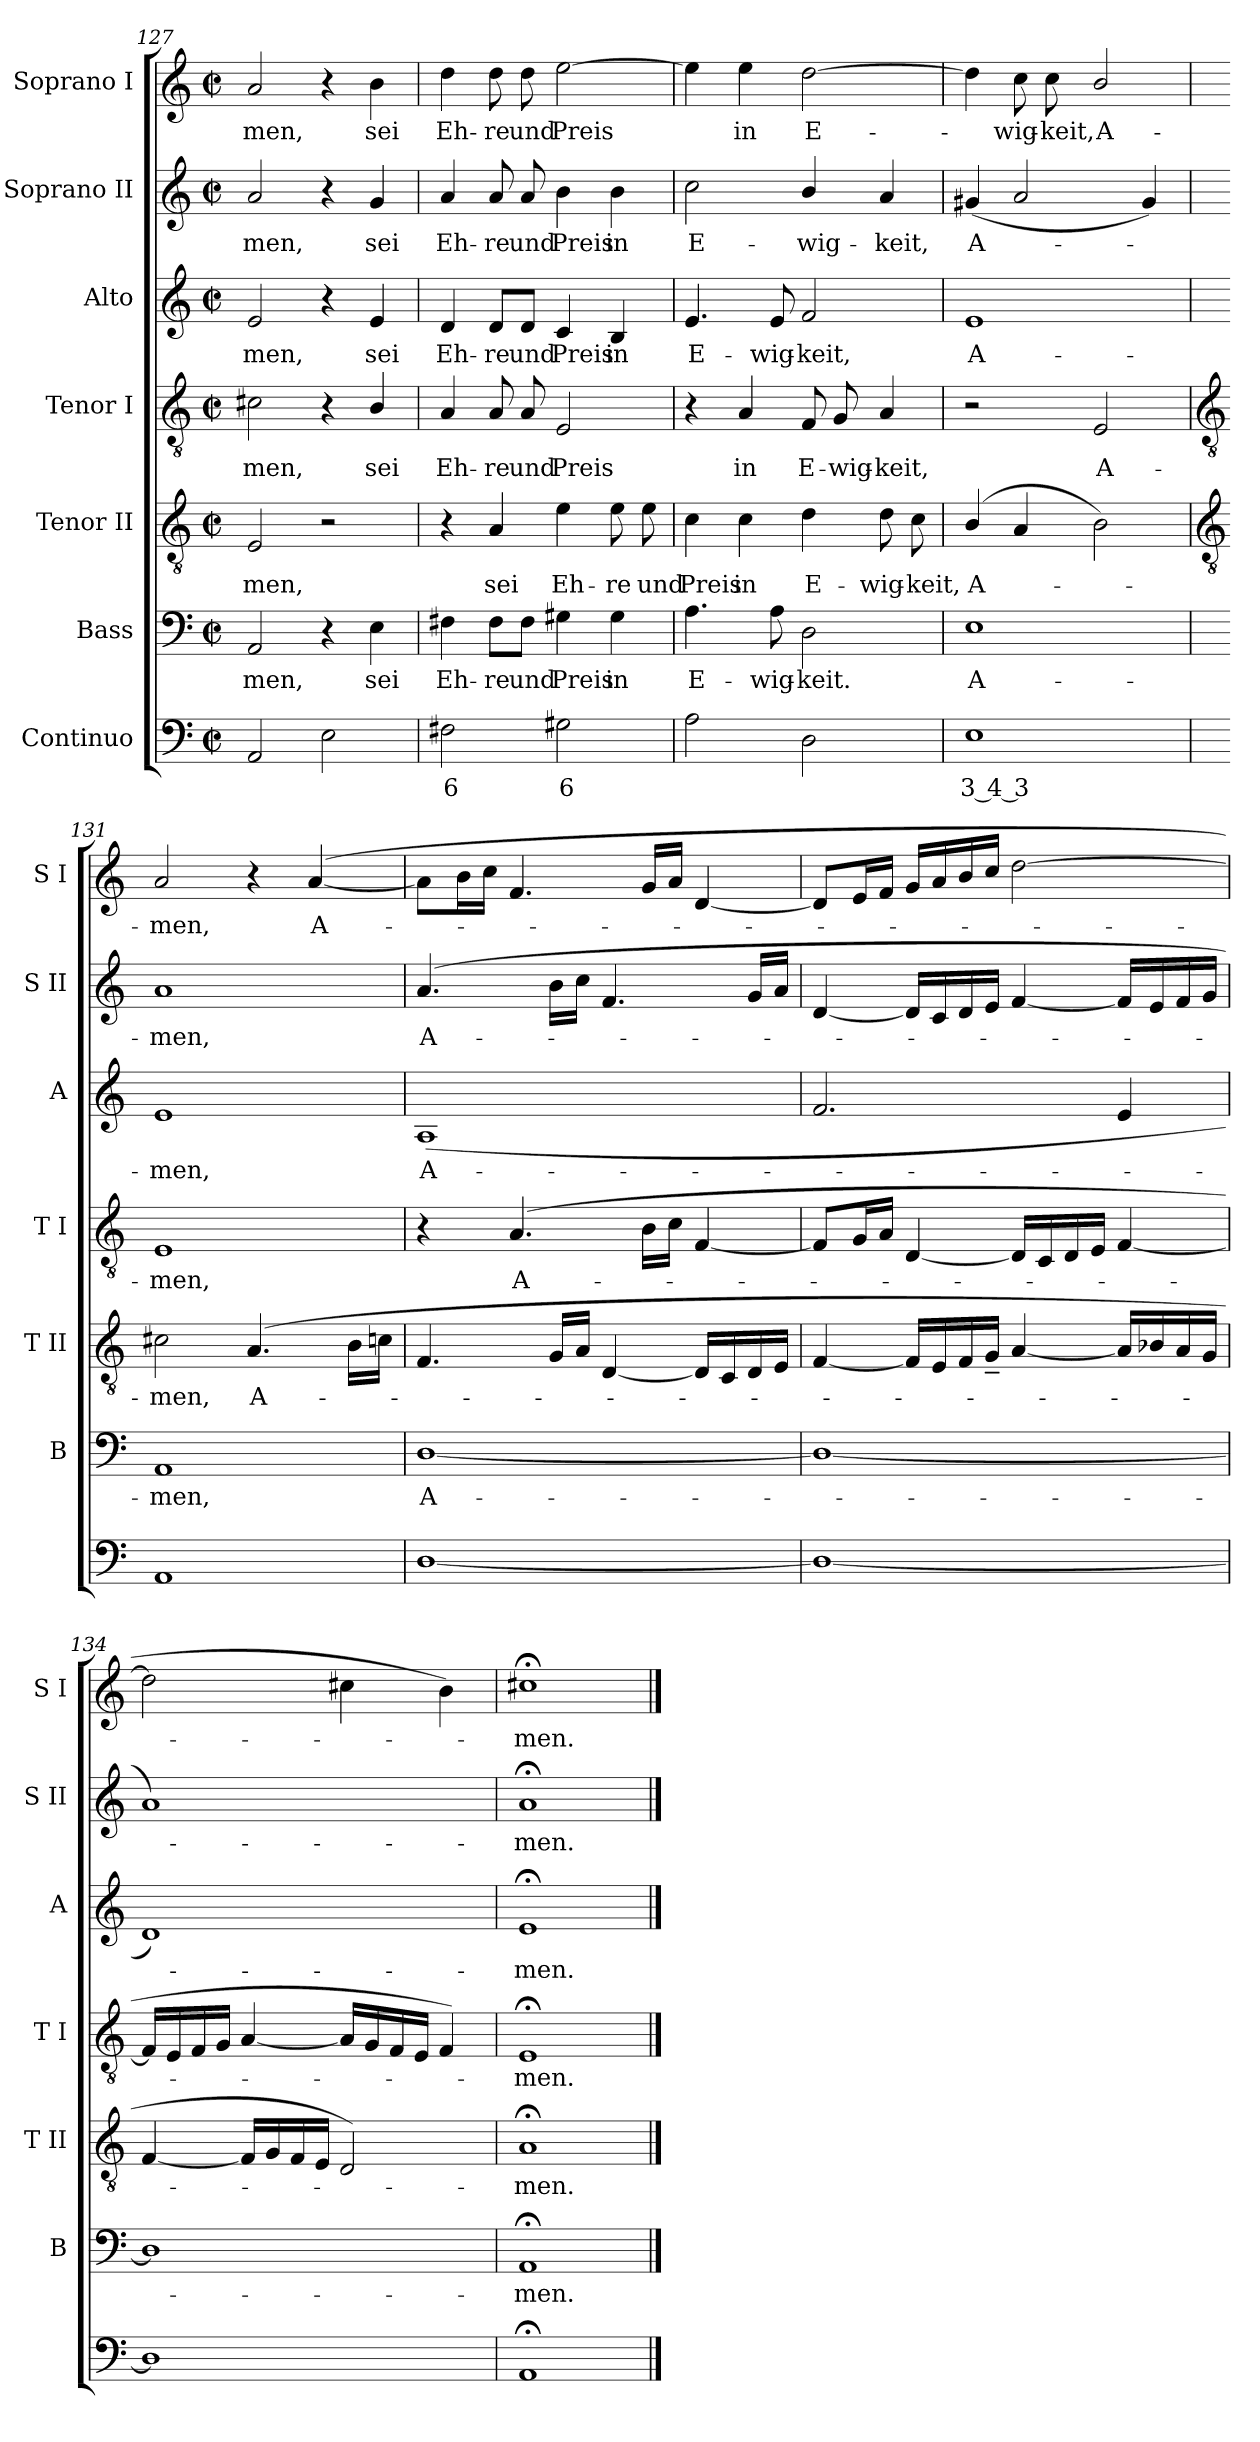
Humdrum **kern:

**kern	**text	**kern	**text	**kern	**text	**kern	**text	**kern	**text	**kern	**text	**kern	**text
*part7	*part7	*part6	*part6	*part5	*part5	*part4	*part4	*part3	*part3	*part2	*part2	*part1	*part1
*staff7	*staff7	*staff6	*staff6	*staff5	*staff5	*staff4	*staff4	*staff3	*staff3	*staff2	*staff2	*staff1	*staff1
*I"Continuo	*	*I"Bass	*	*I"Tenor II	*	*I"Tenor I	*	*I"Alto	*	*I"Soprano II	*	*I"Soprano I	*
*	*	*I'B	*	*I'T II	*	*I'T I	*	*I'A	*	*I'S II	*	*I'S I	*
*clefF4	*	*clefF4	*	*clefGv2	*	*clefGv2	*	*clefG2	*	*clefG2	*	*clefG2	*
*k[]	*	*k[]	*	*k[]	*	*k[]	*	*k[]	*	*k[]	*	*k[]	*
*C:	*	*C:	*	*C:	*	*C:	*	*C:	*	*C:	*	*C:	*
*M2/2	*	*M2/2	*	*M2/2	*	*M2/2	*	*M2/2	*	*M2/2	*	*M2/2	*
*met(c|)	*	*met(c|)	*	*met(c|)	*	*met(c|)	*	*met(c|)	*	*met(c|)	*	*met(c|)	*
=127	=127	=127	=127	=127	=127	=127	=127	=127	=127	=127	=127	=127	=127
!	!	!	!LO:LY:b	!	!LO:LY:b	!	!LO:LY:b	!	!LO:LY:b	!	!LO:LY:b	!	!LO:LY:b
2AA	.	2AA	-men,	2E	-men,	2c#X	men,	2e	-men,	2a	-men,	2a	men,
2E	.	4r	.	2r	.	4r	.	4r	.	4r	.	4r	.
!	!	!	!LO:LY:b	!	!	!	!LO:LY:b	!	!LO:LY:b	!	!LO:LY:b	!	!LO:LY:b
.	.	4E	sei	.	.	4B/	sei	4e	sei	4g	sei	4b	sei
=128	=128	=128	=128	=128	=128	=128	=128	=128	=128	=128	=128	=128	=128
!	!LO:LY:b	!	!LO:LY:b	!	!	!	!LO:LY:b	!	!LO:LY:b	!	!LO:LY:b	!	!LO:LY:b
2F#X	6	4F#X	Eh-	4r	.	4A	Eh-	4d	Eh-	4a	Eh-	4dd	Eh-
!	!	!	!LO:LY:b	!	!LO:LY:b	!	!LO:LY:b	!	!LO:LY:b	!	!LO:LY:b	!	!LO:LY:b
.	.	8F#\L	-re	4A	sei	8A	-re	8d/L	-re	8a	-re	8dd	-re
!	!	!	!LO:LY:b	!	!	!	!LO:LY:b	!	!LO:LY:b	!	!LO:LY:b	!	!LO:LY:b
.	.	8F#\J	und	.	.	8A	und	8d/J	und	8a	und	8dd	und
!	!LO:LY:b	!	!LO:LY:b	!	!LO:LY:b	!	!LO:LY:b	!	!LO:LY:b	!	!LO:LY:b	!	!LO:LY:b
2G#X	6	4G#X	Preis	4e	Eh-	2E	Preis	4c	Preis	4b	Preis	[2ee	Preis
!	!	!	!LO:LY:b	!	!LO:LY:b	!	!	!	!LO:LY:b	!	!LO:LY:b	!	!
.	.	4G#	in	8e	-re	.	.	4B	in	4b	in	.	.
!	!	!	!	!	!LO:LY:b	!	!	!	!	!	!	!	!
.	.	.	.	8e	und	.	.	.	.	.	.	.	.
=129	=129	=129	=129	=129	=129	=129	=129	=129	=129	=129	=129	=129	=129
!	!	!	!LO:LY:b	!	!LO:LY:b	!	!	!	!LO:LY:b	!	!LO:LY:b	!	!
2A	.	4.A	E-	4c	Preis	4r	.	4.e	E-	2cc	E-	4ee]	.
!	!	!	!	!	!LO:LY:b	!	!LO:LY:b	!	!	!	!	!	!LO:LY:b
.	.	.	.	4c	in	4A	in	.	.	.	.	4ee	in
!	!	!	!LO:LY:b	!	!	!	!	!	!LO:LY:b	!	!	!	!
.	.	8A	-wig-	.	.	.	.	8e	-wig-	.	.	.	.
!	!	!	!LO:LY:b	!	!LO:LY:b	!	!LO:LY:b	!	!LO:LY:b	!	!LO:LY:b	!	!LO:LY:b
2D	.	2D	-keit.	4d	E-	8F	E-	2f	-keit,	4b/	-wig-	[2dd	E-
!	!	!	!	!	!	!	!LO:LY:b	!	!	!	!	!	!
.	.	.	.	.	.	8G	-wig-	.	.	.	.	.	.
!	!	!	!	!	!LO:LY:b	!	!LO:LY:b	!	!	!	!LO:LY:b	!	!
.	.	.	.	8d	-wig-	4A	-keit,	.	.	4a	-keit,	.	.
!	!	!	!	!	!LO:LY:b	!	!	!	!	!	!	!	!
.	.	.	.	8c	-keit,	.	.	.	.	.	.	.	.
=130	=130	=130	=130	=130	=130	=130	=130	=130	=130	=130	=130	=130	=130
!	!LO:LY:b	!	!LO:LY:b	!	!LO:LY:b	!	!	!	!LO:LY:b	!	!LO:LY:b	!	!
1E	3 4 3	1E	A-	(<4B/	A-	2r	.	1e	A-	(<4g#X	A-	4dd]	.
!	!	!	!	!	!	!	!	!	!	!	!	!	!LO:LY:b
.	.	.	.	4A	.	.	.	.	.	2a	.	8cc	wig-
!	!	!	!	!	!	!	!	!	!	!	!	!	!LO:LY:b
.	.	.	.	.	.	.	.	.	.	.	.	8cc	-keit,
!	!	!	!	!	!	!	!LO:LY:b	!	!	!	!	!	!LO:LY:b
.	.	.	.	2B)	.	2E	A-	.	.	.	.	2b/	A-
.	.	.	.	.	.	.	.	.	.	4g#)	.	.	.
!!LO:LB:g=z
=131	=131	=131	=131	=131	=131	=131	=131	=131	=131	=131	=131	=131	=131
*	*	*	*	*clefGv2	*	*clefGv2	*	*	*	*	*	*	*
!	!	!	!LO:LY:b	!	!LO:LY:b	!	!LO:LY:b	!	!LO:LY:b	!	!LO:LY:b	!	!LO:LY:b
1AA	.	1AA	-men,	2c#X	men,	1E	-men,	1e	-men,	1a	men,	2a	-men,
!	!	!	!	!	!LO:LY:b	!	!	!	!	!	!	!	!
.	.	.	.	(<4.A	A-	.	.	.	.	.	.	4r	.
!	!	!	!	!	!	!	!	!	!	!	!	!	!LO:LY:b
.	.	.	.	.	.	.	.	.	.	.	.	(>[4a	A-
.	.	.	.	16BLL	.	.	.	.	.	.	.	.	.
.	.	.	.	16cnJJ	.	.	.	.	.	.	.	.	.
=132	=132	=132	=132	=132	=132	=132	=132	=132	=132	=132	=132	=132	=132
!	!	!	!LO:LY:b	!	!	!	!	!	!LO:LY:b	!	!LO:LY:b	!	!
[1D/	.	[1D/	A-	4.F	.	4r	.	(<1A	A-	(<4.a	A-	8aL]	.
.	.	.	.	.	.	.	.	.	.	.	.	16bL	.
.	.	.	.	.	.	.	.	.	.	.	.	16ccJJ	.
!	!	!	!	!	!	!	!LO:LY:b	!	!	!	!	!	!
.	.	.	.	.	.	(<4.A	A-	.	.	.	.	4.f	.
.	.	.	.	16GLL	.	.	.	.	.	16bLL	.	.	.
.	.	.	.	16AJJ	.	.	.	.	.	16ccJJ	.	.	.
.	.	.	.	[4D	.	.	.	.	.	4.f	.	.	.
.	.	.	.	.	.	16BLL	.	.	.	.	.	16gLL	.
.	.	.	.	.	.	16cJJ	.	.	.	.	.	16aJJ	.
.	.	.	.	16DLL]	.	[4F	.	.	.	.	.	[4d	.
.	.	.	.	16C	.	.	.	.	.	.	.	.	.
.	.	.	.	16D	.	.	.	.	.	16gLL	.	.	.
.	.	.	.	16EJJ	.	.	.	.	.	16aJJ	.	.	.
=133	=133	=133	=133	=133	=133	=133	=133	=133	=133	=133	=133	=133	=133
1D/_	.	1D/_	.	[4F	.	8FL]	.	2.f	.	[4d	.	8dL]	.
.	.	.	.	.	.	16GL	.	.	.	.	.	16eL	.
.	.	.	.	.	.	16AJJ	.	.	.	.	.	16fJJ	.
.	.	.	.	16FLL]	.	[4D	.	.	.	16dLL]	.	16gLL	.
.	.	.	.	16E	.	.	.	.	.	16c	.	16a	.
.	.	.	.	16F	.	.	.	.	.	16d	.	16b	.
.	.	.	.	16G~JJ	.	.	.	.	.	16eJJ	.	16ccJJ	.
.	.	.	.	[4A	.	16DLL]	.	.	.	[4f	.	[2dd	.
.	.	.	.	.	.	16C	.	.	.	.	.	.	.
.	.	.	.	.	.	16D	.	.	.	.	.	.	.
.	.	.	.	.	.	16EJJ	.	.	.	.	.	.	.
.	.	.	.	16ALL]	.	[4F	.	4e	.	16fLL]	.	.	.
.	.	.	.	16B-X	.	.	.	.	.	16e	.	.	.
.	.	.	.	16A	.	.	.	.	.	16f	.	.	.
.	.	.	.	16GJJ	.	.	.	.	.	16gJJ	.	.	.
=134	=134	=134	=134	=134	=134	=134	=134	=134	=134	=134	=134	=134	=134
1D]	.	1D]	.	[4F	.	16FLL]	.	1d)	.	1a)	.	2dd]	.
.	.	.	.	.	.	16E	.	.	.	.	.	.	.
.	.	.	.	.	.	16F	.	.	.	.	.	.	.
.	.	.	.	.	.	16GJJ	.	.	.	.	.	.	.
.	.	.	.	16FLL]	.	[4A	.	.	.	.	.	.	.
.	.	.	.	16G	.	.	.	.	.	.	.	.	.
.	.	.	.	16F	.	.	.	.	.	.	.	.	.
.	.	.	.	16EJJ	.	.	.	.	.	.	.	.	.
.	.	.	.	2D)	.	16ALL]	.	.	.	.	.	4cc#X	.
.	.	.	.	.	.	16G	.	.	.	.	.	.	.
.	.	.	.	.	.	16F	.	.	.	.	.	.	.
.	.	.	.	.	.	16EJJ	.	.	.	.	.	.	.
.	.	.	.	.	.	4F)	.	.	.	.	.	4b)	.
=135	=135	=135	=135	=135	=135	=135	=135	=135	=135	=135	=135	=135	=135
!	!	!	!LO:LY:b	!	!LO:LY:b	!	!LO:LY:b	!	!LO:LY:b	!	!LO:LY:b	!	!LO:LY:b
1AA;<	.	1AA;<	men.	1A;<	men.	1E;<	men.	1e;<	men.	1a;<	men.	1cc#X;<	men.
==	==	==	==	==	==	==	==	==	==	==	==	==	==
*-	*-	*-	*-	*-	*-	*-	*-	*-	*-	*-	*-	*-	*-
